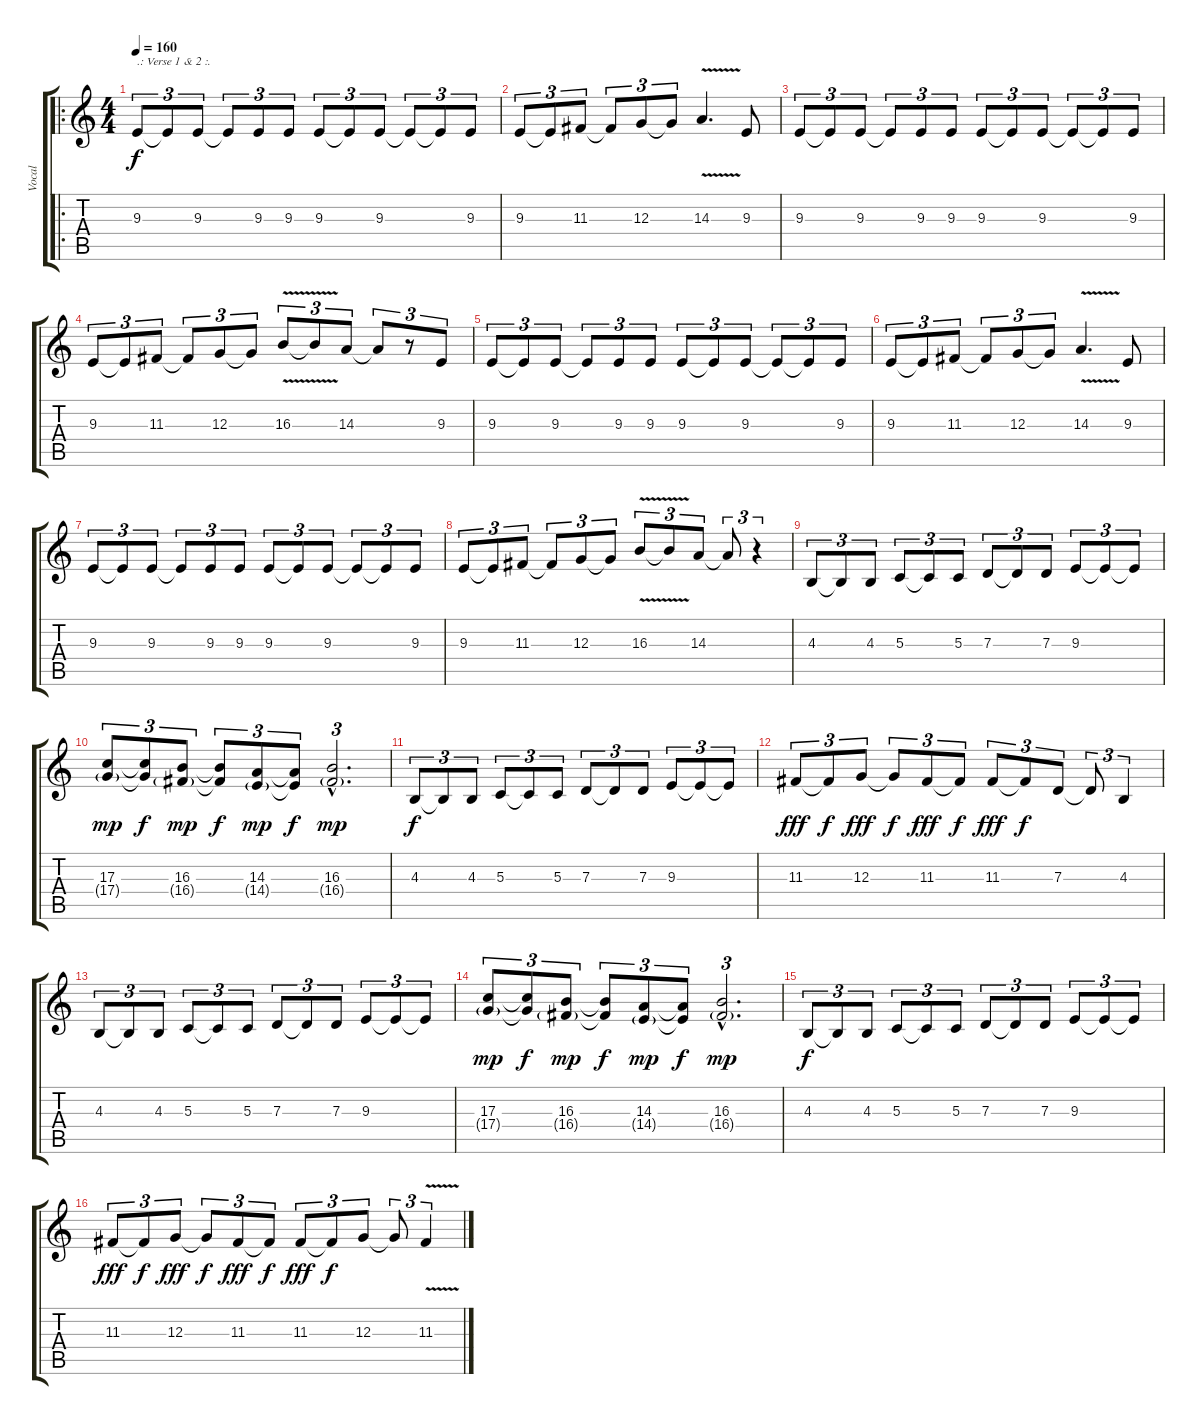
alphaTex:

\track ("Vocal" "Vocal") {instrument cello}
\staff {score tabs}
\tuning (E4 B3 G3 D3 A2 E2) {hide}
\ro
\ts (4 4)
\tempo 160
\clef g2
\ks c
9.3.8{tu (3 2) txt ".: Verse 1 & 2 :." dy f} 9.3{t}.8{tu (3 2)} 9.3.8{tu (3 2)} 9.3{t}.8{tu (3 2)} 9.3.8{tu (3 2)} 9.3.8{tu (3 2)} 9.3.8{tu (3 2)} 9.3{t}.8{tu (3 2)} 9.3.8{tu (3 2)} 9.3{t}.8{tu (3 2)} 9.3{t}.8{tu (3 2)} 9.3.8{tu (3 2)} |
9.3.8{tu (3 2)} 9.3{t}.8{tu (3 2)} 11.3.8{tu (3 2)} 11.3{t}.8{tu (3 2)} 12.3.8{tu (3 2)} 12.3{t}.8{tu (3 2)} 14.3{v}.4{d} 9.3.8 |
9.3.8{tu (3 2)} 9.3{t}.8{tu (3 2)} 9.3.8{tu (3 2)} 9.3{t}.8{tu (3 2)} 9.3.8{tu (3 2)} 9.3.8{tu (3 2)} 9.3.8{tu (3 2)} 9.3{t}.8{tu (3 2)} 9.3.8{tu (3 2)} 9.3{t}.8{tu (3 2)} 9.3{t}.8{tu (3 2)} 9.3.8{tu (3 2)} |
9.3.8{tu (3 2)} 9.3{t}.8{tu (3 2)} 11.3.8{tu (3 2)} 11.3{t}.8{tu (3 2)} 12.3.8{tu (3 2)} 12.3{t}.8{tu (3 2)} 16.3{v}.8{tu (3 2)} 16.3{t}.8{tu (3 2)} 14.3.8{tu (3 2)} 14.3{t}.8{tu (3 2)} r.8{tu (3 2)} 9.3.8{tu (3 2)} |
9.3.8{tu (3 2)} 9.3{t}.8{tu (3 2)} 9.3.8{tu (3 2)} 9.3{t}.8{tu (3 2)} 9.3.8{tu (3 2)} 9.3.8{tu (3 2)} 9.3.8{tu (3 2)} 9.3{t}.8{tu (3 2)} 9.3.8{tu (3 2)} 9.3{t}.8{tu (3 2)} 9.3{t}.8{tu (3 2)} 9.3.8{tu (3 2)} |
9.3.8{tu (3 2)} 9.3{t}.8{tu (3 2)} 11.3.8{tu (3 2)} 11.3{t}.8{tu (3 2)} 12.3.8{tu (3 2)} 12.3{t}.8{tu (3 2)} 14.3{v}.4{d} 9.3.8 |
9.3.8{tu (3 2)} 9.3{t}.8{tu (3 2)} 9.3.8{tu (3 2)} 9.3{t}.8{tu (3 2)} 9.3.8{tu (3 2)} 9.3.8{tu (3 2)} 9.3.8{tu (3 2)} 9.3{t}.8{tu (3 2)} 9.3.8{tu (3 2)} 9.3{t}.8{tu (3 2)} 9.3{t}.8{tu (3 2)} 9.3.8{tu (3 2)} |
9.3.8{tu (3 2)} 9.3{t}.8{tu (3 2)} 11.3.8{tu (3 2)} 11.3{t}.8{tu (3 2)} 12.3.8{tu (3 2)} 12.3{t}.8{tu (3 2)} 16.3{v}.8{tu (3 2)} 16.3{t}.8{tu (3 2)} 14.3.8{tu (3 2)} 14.3{t}.8{tu (3 2)} r.4{tu (3 2)} |
4.3.8{tu (3 2)} 4.3{t}.8{tu (3 2)} 4.3.8{tu (3 2)} 5.3.8{tu (3 2)} 5.3{t}.8{tu (3 2)} 5.3.8{tu (3 2)} 7.3.8{tu (3 2)} 7.3{t}.8{tu (3 2)} 7.3.8{tu (3 2)} 9.3.8{tu (3 2)} 9.3{t}.8{tu (3 2)} 9.3{t}.8{tu (3 2)} |
(17.3 17.4{g}).8{tu (3 2) dy mp} (17.3{t} 17.4{t}).8{tu (3 2) dy f} (16.3 16.4{g}).8{tu (3 2) dy mp} (16.3{t} 16.4{t}).8{tu (3 2) dy f} (14.3 14.4{g}).8{tu (3 2) dy mp} (14.3{t} 14.4{t}).8{tu (3 2) dy f} (16.3{hac} 16.4{g hac}).2{d tu (3 2) dy mp} |
4.3.8{tu (3 2) dy f} 4.3{t}.8{tu (3 2)} 4.3.8{tu (3 2)} 5.3.8{tu (3 2)} 5.3{t}.8{tu (3 2)} 5.3.8{tu (3 2)} 7.3.8{tu (3 2)} 7.3{t}.8{tu (3 2)} 7.3.8{tu (3 2)} 9.3.8{tu (3 2)} 9.3{t}.8{tu (3 2)} 9.3{t}.8{tu (3 2)} |
11.3.8{tu (3 2) dy fff} 11.3{t}.8{tu (3 2) dy f} 12.3.8{tu (3 2) dy fff} 12.3{t}.8{tu (3 2) dy f} 11.3.8{tu (3 2) dy fff} 11.3{t}.8{tu (3 2) dy f} 11.3.8{tu (3 2) dy fff} 11.3{t}.8{tu (3 2) dy f} 7.3.8{tu (3 2)} 7.3{t}.8{tu (3 2)} 4.3.4{tu (3 2)} |
4.3.8{tu (3 2)} 4.3{t}.8{tu (3 2)} 4.3.8{tu (3 2)} 5.3.8{tu (3 2)} 5.3{t}.8{tu (3 2)} 5.3.8{tu (3 2)} 7.3.8{tu (3 2)} 7.3{t}.8{tu (3 2)} 7.3.8{tu (3 2)} 9.3.8{tu (3 2)} 9.3{t}.8{tu (3 2)} 9.3{t}.8{tu (3 2)} |
(17.3 17.4{g}).8{tu (3 2) dy mp} (17.3{t} 17.4{t}).8{tu (3 2) dy f} (16.3 16.4{g}).8{tu (3 2) dy mp} (16.3{t} 16.4{t}).8{tu (3 2) dy f} (14.3 14.4{g}).8{tu (3 2) dy mp} (14.3{t} 14.4{t}).8{tu (3 2) dy f} (16.3{hac} 16.4{g hac}).2{d tu (3 2) dy mp} |
4.3.8{tu (3 2) dy f} 4.3{t}.8{tu (3 2)} 4.3.8{tu (3 2)} 5.3.8{tu (3 2)} 5.3{t}.8{tu (3 2)} 5.3.8{tu (3 2)} 7.3.8{tu (3 2)} 7.3{t}.8{tu (3 2)} 7.3.8{tu (3 2)} 9.3.8{tu (3 2)} 9.3{t}.8{tu (3 2)} 9.3{t}.8{tu (3 2)} |
11.3.8{tu (3 2) dy fff} 11.3{t}.8{tu (3 2) dy f} 12.3.8{tu (3 2) dy fff} 12.3{t}.8{tu (3 2) dy f} 11.3.8{tu (3 2) dy fff} 11.3{t}.8{tu (3 2) dy f} 11.3.8{tu (3 2) dy fff} 11.3{t}.8{tu (3 2) dy f} 12.3.8{tu (3 2)} 12.3{t}.8{tu (3 2)} 11.3{v}.4{tu (3 2)}
